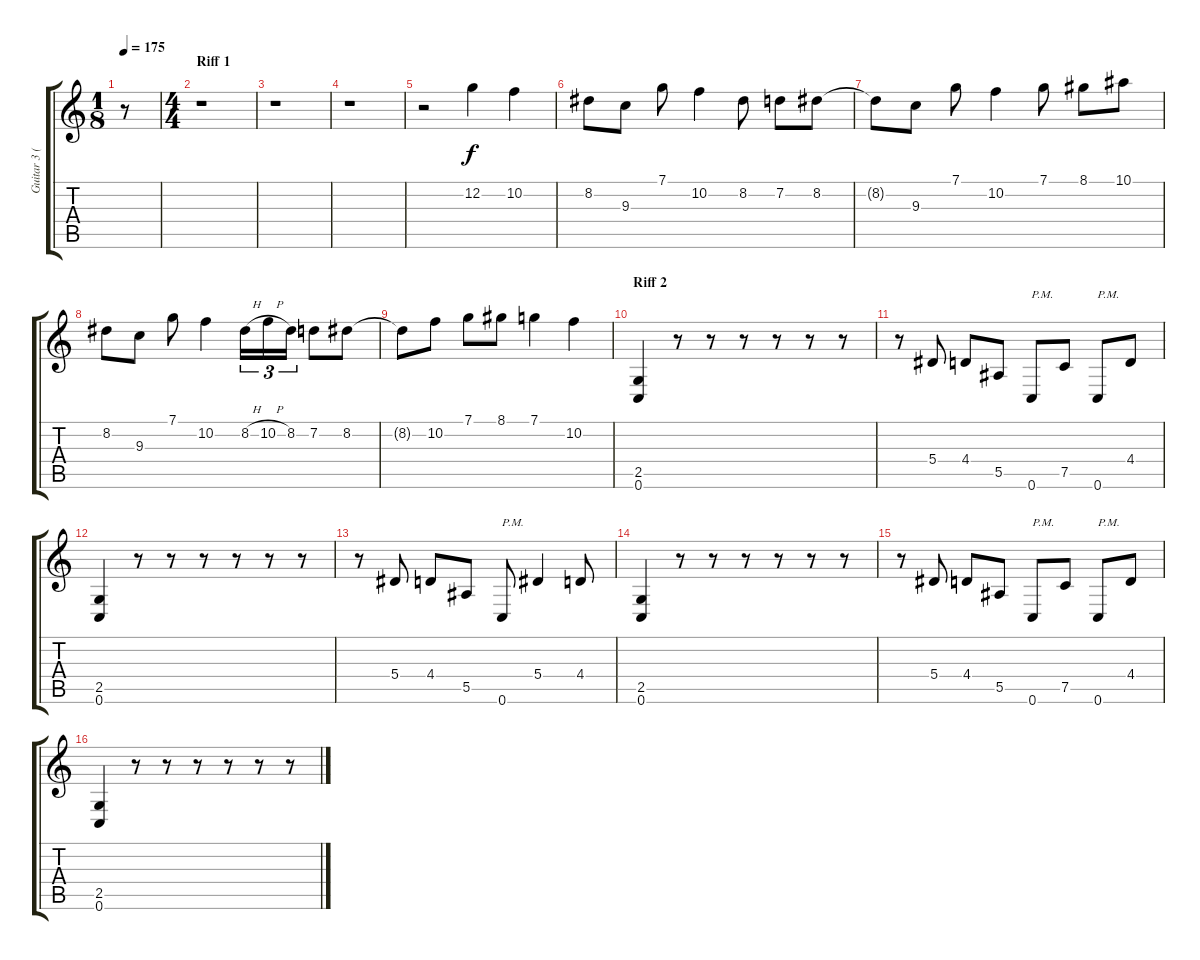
\track ("Guitar 3 (Lead)" "Guitar 3 (") {instrument distortionguitar}
\staff {score tabs}
\tuning (C4 G3 Eb3 Bb2 F2 C2) {hide}
\ts (1 8)
\tempo 175
\clef g2
\ks c
r.8{dy f instrument distortionguitar} |
\ts (4 4)
\section ("" "Riff 1")
r.1 |
r.1 |
r.1 |
r.2 12.2.4 10.2.4 |
8.2.8 9.3.8 7.1.8 10.2.4 8.2.8 7.2.8 8.2.8 |
8.2{t}.8 9.3.8 7.1.8 10.2.4 7.1.8 8.1.8 10.1.8 |
8.2.8 9.3.8 7.1.8 10.2.4 8.2{h}.16{tu (3 2)} 10.2{h}.16{tu (3 2)} 8.2.16{tu (3 2)} 7.2.8 8.2.8 |
8.2{t}.8 10.2.8 7.1.8 8.1.8 7.1.4 10.2.4 |
\section ("" "Riff 2")
(2.5 0.6).4 r.8 r.8 r.8 r.8 r.8 r.8 |
r.8 5.4.8 4.4.8 5.5.8 0.6.8{txt "P.M."} 7.5.8 0.6.8{txt "P.M."} 4.4.8 |
(2.5 0.6).4 r.8 r.8 r.8 r.8 r.8 r.8 |
r.8 5.4.8 4.4.8 5.5.8 0.6.8{txt "P.M."} 5.4.4 4.4.8 |
(2.5 0.6).4 r.8 r.8 r.8 r.8 r.8 r.8 |
r.8 5.4.8 4.4.8 5.5.8 0.6.8{txt "P.M."} 7.5.8 0.6.8{txt "P.M."} 4.4.8 |
(2.5 0.6).4 r.8 r.8 r.8 r.8 r.8 r.8
